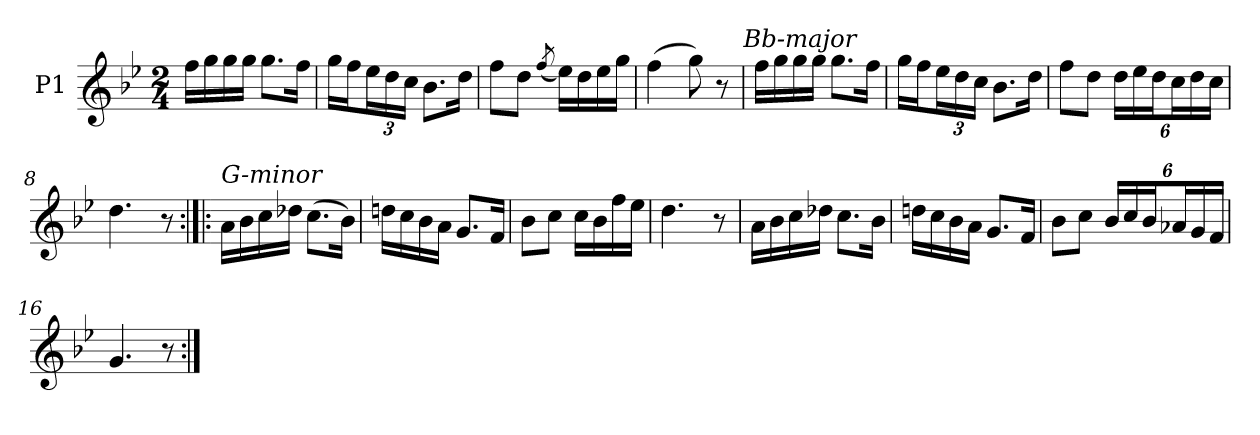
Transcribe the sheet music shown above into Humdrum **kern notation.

**kern
*part1
*staff1
*I"P1
*clefG2
*k[b-e-]
*g:
*M2/4
=1
16ffLL
16gg
16gg
16ggJJ
8.ggL
16ffJk
=2
16ggLL
16ffJ
24ee-L
24dd
24ccJJ
8.b-L
16ddJk
=3
8ffL
8ddJ
(8qff/
16ee-LL)
16dd
16ee-
16ggJJ
=4
(4ff
8gg)
8r
!LO:TX:a:i:t=Bb-major
=5
16ffLL
16gg
16gg
16ggJJ
8.ggL
16ffJk
=6
16ggLL
16ffJ
24ee-L
24dd
24ccJJ
8.b-L
16ddJk
=7
8ffL
8ddJ
24ddLL
24ee-
24ddJ
24ccL
24dd
24ccJJ
=8
4.dd
8r
=9:|!|:
!LO:TX:a:i:t=G-minor
16aLL
16b-
16cc
16dd-XJJ
(8.ccL
16b-Jk)
=10
16ddnLL
16cc
16b-
16aJJ
8.gL
16fJk
=11
8b-L
8ccJ
16ccLL
16b-
16ff
16ee-JJ
=12
4.dd
8r
=13
16aLL
16b-
16cc
16dd-XJJ
8.ccL
16b-Jk
=14
16ddnLL
16cc
16b-
16aJJ
8.gL
16fJk
=15
8b-L
8ccJ
24b-LL
24cc
24b-J
24a-XL
24g
24fJJ
=16
4.g
8r
=:|!
*-
